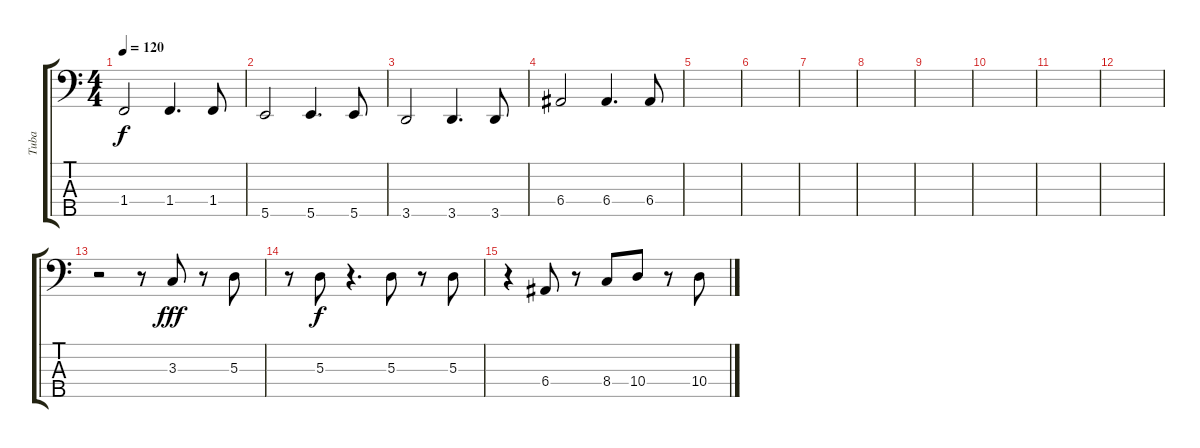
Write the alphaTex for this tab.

\track ("Tuba" "Tuba") {instrument overdrivenguitar}
\staff {score tabs}
\tuning (G2 D2 A1 E1 B0) {hide}
\ts (4 4)
\tempo 120
\clef f4
\ks c
1.4.2{dy f instrument acousticgrandpiano} 1.4.4{d} 1.4.8 |
5.5.2 5.5.4{d} 5.5.8 |
3.5.2 3.5.4{d} 3.5.8 |
6.4.2 6.4.4{d} 6.4.8 |
|
|
|
|
|
|
|
|
r.2{instrument tuba} r.8 3.3.8{dy fff} r.8 5.3.8 |
r.8 5.3.8{dy f} r.4{d} 5.3.8 r.8 5.3.8 |
r.4 6.4.8 r.8 8.4.8 10.4.8 r.8 10.4.8
